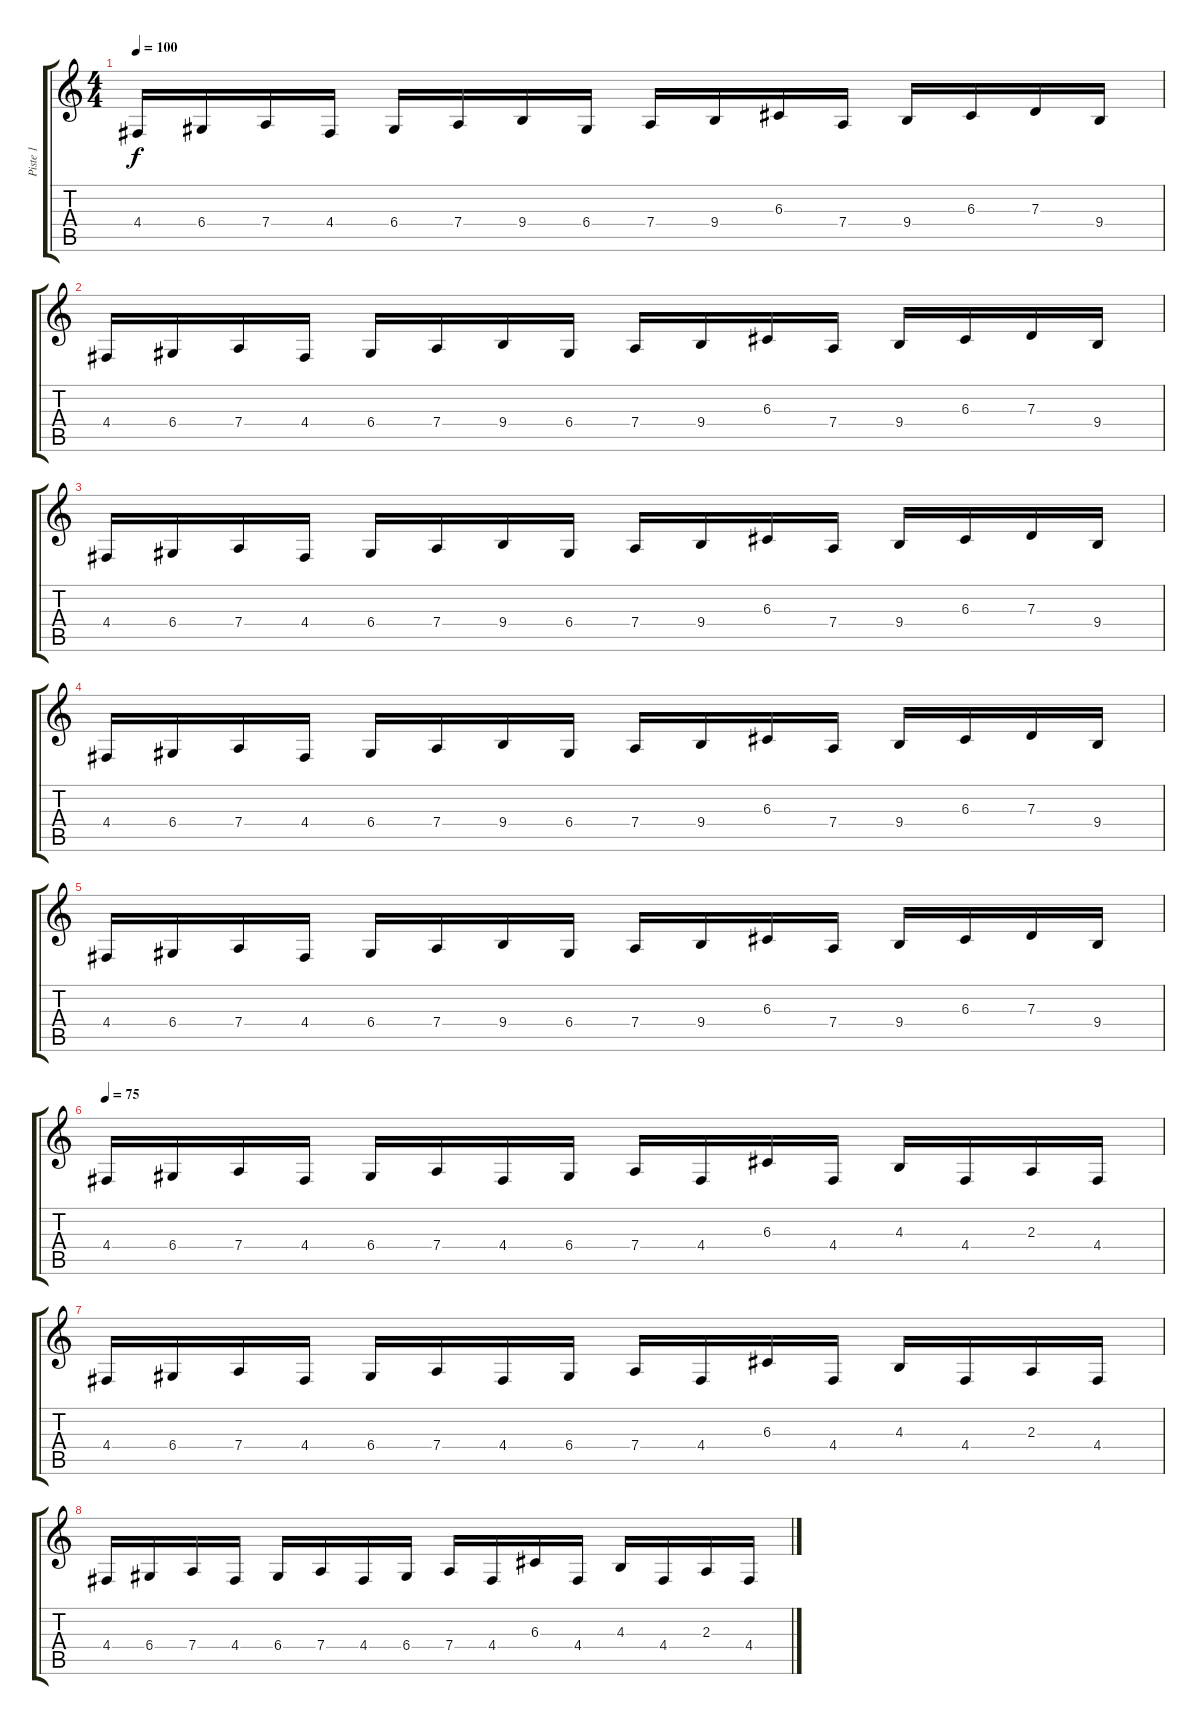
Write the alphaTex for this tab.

\track ("Piste 1" "Piste 1") {instrument fx7echoes}
\staff {score tabs}
\tuning (E4 B3 G3 D3 A2 E2) {hide}
\ts (4 4)
\tempo 100
\clef g2
\ks c
4.4.16{dy f} 6.4.16 7.4.16 4.4.16 6.4.16 7.4.16 9.4.16 6.4.16 7.4.16 9.4.16 6.3.16 7.4.16 9.4.16 6.3.16 7.3.16 9.4.16 |
4.4.16 6.4.16 7.4.16 4.4.16 6.4.16 7.4.16 9.4.16 6.4.16 7.4.16 9.4.16 6.3.16 7.4.16 9.4.16 6.3.16 7.3.16 9.4.16 |
4.4.16 6.4.16 7.4.16 4.4.16 6.4.16 7.4.16 9.4.16 6.4.16 7.4.16 9.4.16 6.3.16 7.4.16 9.4.16 6.3.16 7.3.16 9.4.16 |
4.4.16 6.4.16 7.4.16 4.4.16 6.4.16 7.4.16 9.4.16 6.4.16 7.4.16 9.4.16 6.3.16 7.4.16 9.4.16 6.3.16 7.3.16 9.4.16 |
4.4.16 6.4.16 7.4.16 4.4.16 6.4.16 7.4.16 9.4.16 6.4.16 7.4.16 9.4.16 6.3.16 7.4.16 9.4.16 6.3.16 7.3.16 9.4.16 |
\tempo 75
4.4.16 6.4.16 7.4.16 4.4.16 6.4.16 7.4.16 4.4.16 6.4.16 7.4.16 4.4.16 6.3.16 4.4.16 4.3.16 4.4.16 2.3.16 4.4.16 |
4.4.16 6.4.16 7.4.16 4.4.16 6.4.16 7.4.16 4.4.16 6.4.16 7.4.16 4.4.16 6.3.16 4.4.16 4.3.16 4.4.16 2.3.16 4.4.16 |
4.4.16 6.4.16 7.4.16 4.4.16 6.4.16 7.4.16 4.4.16 6.4.16 7.4.16 4.4.16 6.3.16 4.4.16 4.3.16 4.4.16 2.3.16 4.4.16
